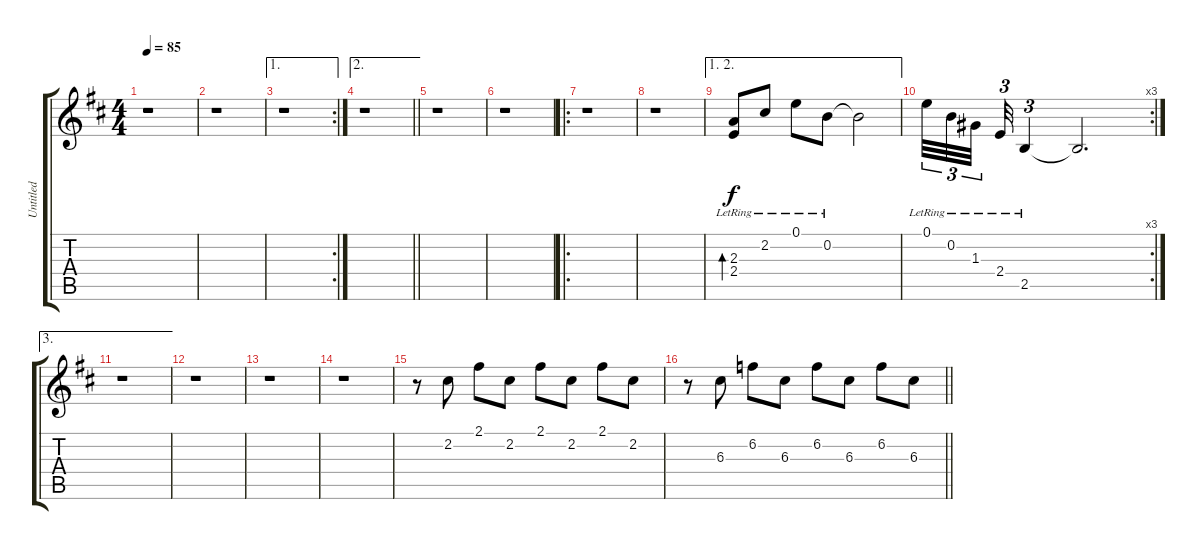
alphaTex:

\track ("Untitled" "Untitled") {instrument electricguitarclean}
\staff {score tabs}
\tuning (E4 B3 G3 D3 A2 E2) {hide}
\ts (4 4)
\tempo 85
\clef g2
\ks d
r.1{dy f} |
r.1 |
\ae 1
\rc 2
r.1 |
\ae 2
\barLineRight lightlight
r.1 |
r.1 |
r.1 |
\ro
r.1 |
r.1 |
\ae (1 2)
(2.3{lr} 2.4{lr}).8{bd 30} 2.2{lr}.8 0.1{lr}.8 0.2{lr}.8 0.2{t}.2 |
\rc 3
0.1{lr}.32{tu (3 2)} 0.2{lr}.32{tu (3 2)} 1.3{lr}.32{tu (3 2)} 2.4{lr}.32{tu (3 2)} 2.5{lr}.4{tu (3 2)} 2.5{t}.2{d} |
\ae 3
r.1 |
r.1 |
r.1 |
r.1 |
r.8 2.2.8 2.1.8 2.2.8 2.1.8 2.2.8 2.1.8 2.2.8 |
\barLineRight lightlight
r.8 6.3.8 6.2.8 6.3.8 6.2.8 6.3.8 6.2.8 6.3.8
